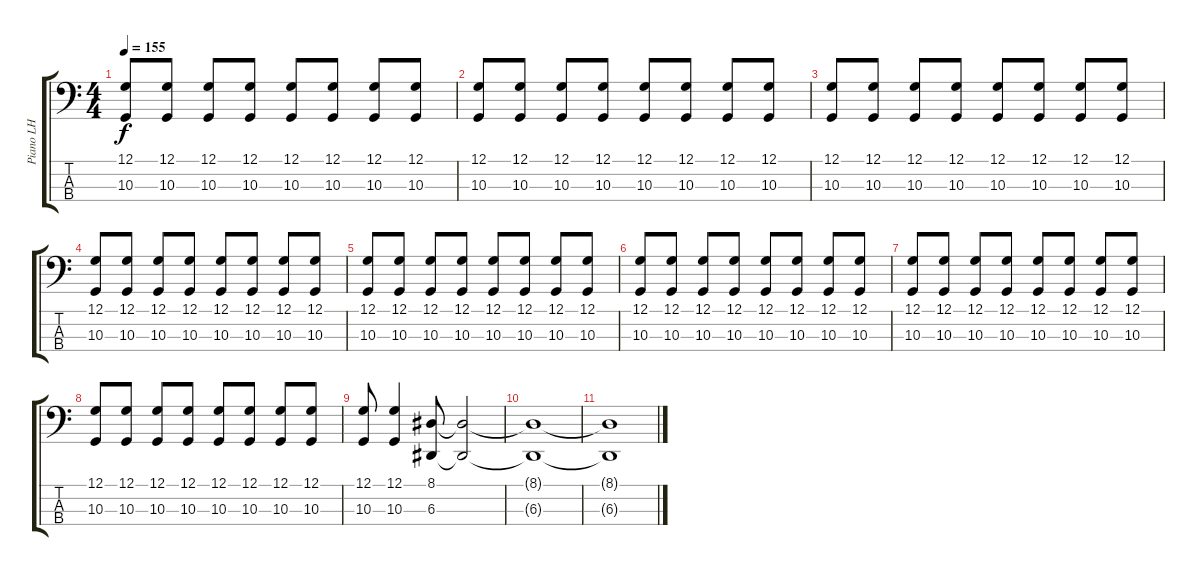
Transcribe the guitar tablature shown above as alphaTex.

\track ("Piano LH" "Piano LH") {instrument brightacousticpiano}
\staff {score tabs}
\tuning (G2 D2 A1 E1) {hide}
\ts (4 4)
\tempo 155
\clef f4
\ks c
(12.1 10.3).8{dy f} (12.1 10.3).8 (12.1 10.3).8 (12.1 10.3).8 (12.1 10.3).8 (12.1 10.3).8 (12.1 10.3).8 (12.1 10.3).8 |
(12.1 10.3).8 (12.1 10.3).8 (12.1 10.3).8 (12.1 10.3).8 (12.1 10.3).8 (12.1 10.3).8 (12.1 10.3).8 (12.1 10.3).8 |
(12.1 10.3).8 (12.1 10.3).8 (12.1 10.3).8 (12.1 10.3).8 (12.1 10.3).8 (12.1 10.3).8 (12.1 10.3).8 (12.1 10.3).8 |
(12.1 10.3).8 (12.1 10.3).8 (12.1 10.3).8 (12.1 10.3).8 (12.1 10.3).8 (12.1 10.3).8 (12.1 10.3).8 (12.1 10.3).8 |
(12.1 10.3).8 (12.1 10.3).8 (12.1 10.3).8 (12.1 10.3).8 (12.1 10.3).8 (12.1 10.3).8 (12.1 10.3).8 (12.1 10.3).8 |
(12.1 10.3).8 (12.1 10.3).8 (12.1 10.3).8 (12.1 10.3).8 (12.1 10.3).8 (12.1 10.3).8 (12.1 10.3).8 (12.1 10.3).8 |
(12.1 10.3).8 (12.1 10.3).8 (12.1 10.3).8 (12.1 10.3).8 (12.1 10.3).8 (12.1 10.3).8 (12.1 10.3).8 (12.1 10.3).8 |
(12.1 10.3).8 (12.1 10.3).8 (12.1 10.3).8 (12.1 10.3).8 (12.1 10.3).8 (12.1 10.3).8 (12.1 10.3).8 (12.1 10.3).8 |
(12.1 10.3).8 (12.1 10.3).4 (8.1 6.3).8 (8.1{t} 6.3{t}).2 |
(8.1{t} 6.3{t}).1 |
(8.1{t} 6.3{t}).1
